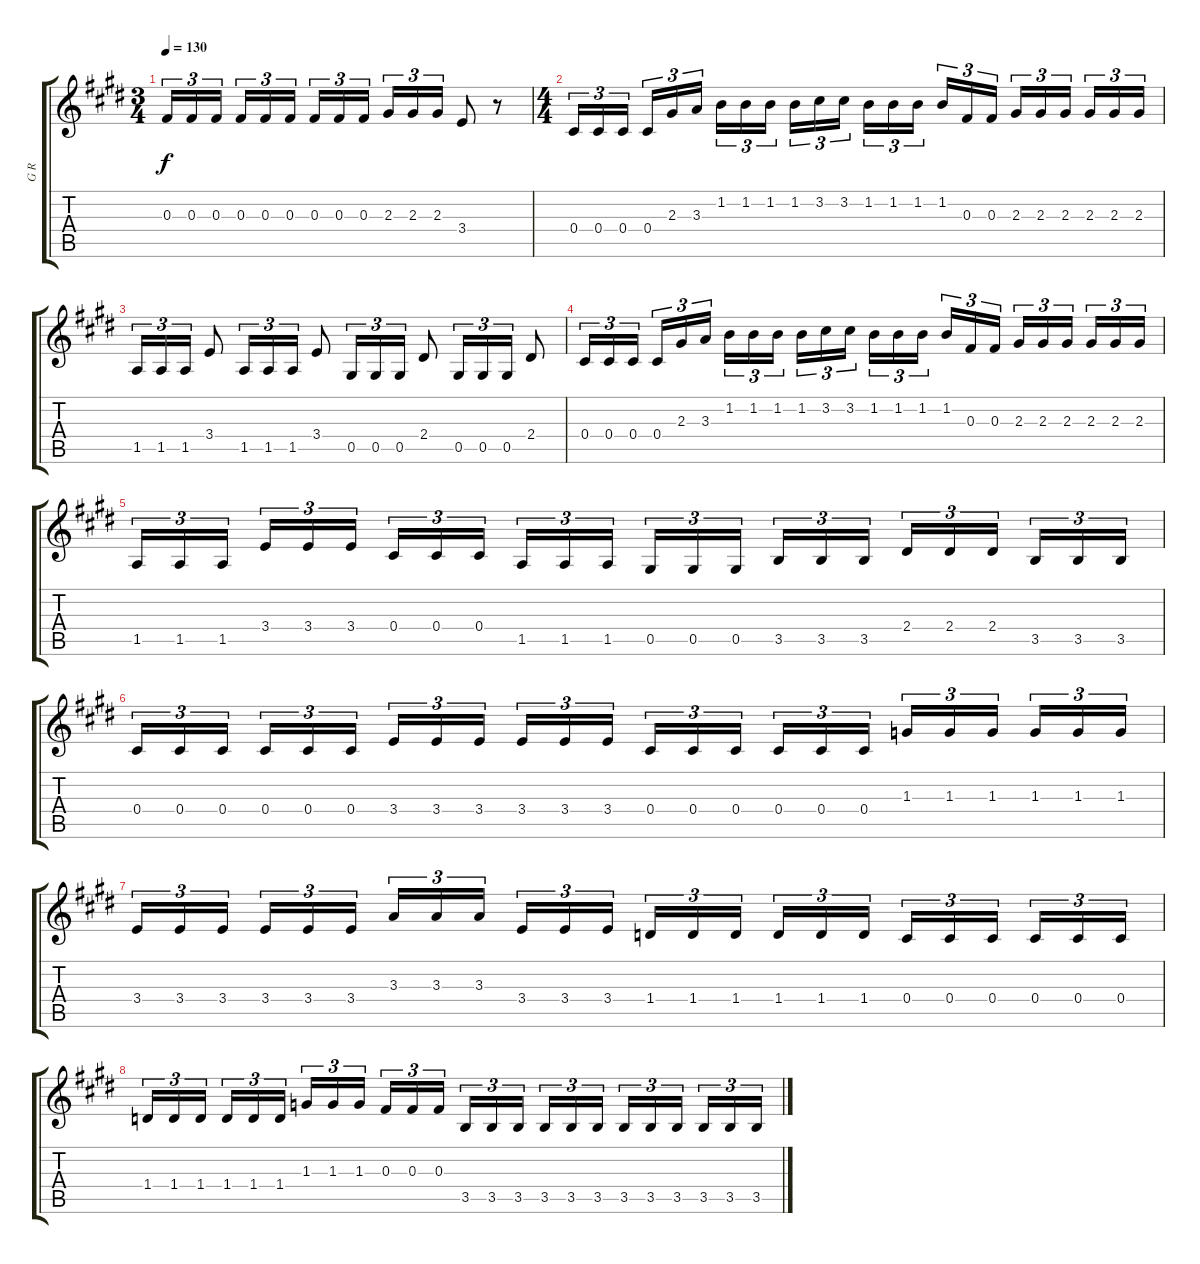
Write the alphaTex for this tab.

\track ("G R" "G R") {instrument distortionguitar}
\staff {score tabs}
\tuning (Eb4 Bb3 Gb3 Db3 Ab2 Eb2) {hide}
\ts (3 4)
\tempo 130
\clef g2
\ks e
0.3.16{tu (3 2) dy f} 0.3.16{tu (3 2)} 0.3.16{tu (3 2)} 0.3.16{tu (3 2)} 0.3.16{tu (3 2)} 0.3.16{tu (3 2)} 0.3.16{tu (3 2)} 0.3.16{tu (3 2)} 0.3.16{tu (3 2)} 2.3.16{tu (3 2)} 2.3.16{tu (3 2)} 2.3.16{tu (3 2)} 3.4.8 r.8 |
\ts (4 4)
0.4.16{tu (3 2)} 0.4.16{tu (3 2)} 0.4.16{tu (3 2)} 0.4.16{tu (3 2)} 2.3.16{tu (3 2)} 3.3.16{tu (3 2)} 1.2.16{tu (3 2)} 1.2.16{tu (3 2)} 1.2.16{tu (3 2)} 1.2.16{tu (3 2)} 3.2.16{tu (3 2)} 3.2.16{tu (3 2)} 1.2.16{tu (3 2)} 1.2.16{tu (3 2)} 1.2.16{tu (3 2)} 1.2.16{tu (3 2)} 0.3.16{tu (3 2)} 0.3.16{tu (3 2)} 2.3.16{tu (3 2)} 2.3.16{tu (3 2)} 2.3.16{tu (3 2)} 2.3.16{tu (3 2)} 2.3.16{tu (3 2)} 2.3.16{tu (3 2)} |
1.5.16{tu (3 2)} 1.5.16{tu (3 2)} 1.5.16{tu (3 2)} 3.4.8 1.5.16{tu (3 2)} 1.5.16{tu (3 2)} 1.5.16{tu (3 2)} 3.4.8 0.5.16{tu (3 2)} 0.5.16{tu (3 2)} 0.5.16{tu (3 2)} 2.4.8 0.5.16{tu (3 2)} 0.5.16{tu (3 2)} 0.5.16{tu (3 2)} 2.4.8 |
0.4.16{tu (3 2)} 0.4.16{tu (3 2)} 0.4.16{tu (3 2)} 0.4.16{tu (3 2)} 2.3.16{tu (3 2)} 3.3.16{tu (3 2)} 1.2.16{tu (3 2)} 1.2.16{tu (3 2)} 1.2.16{tu (3 2)} 1.2.16{tu (3 2)} 3.2.16{tu (3 2)} 3.2.16{tu (3 2)} 1.2.16{tu (3 2)} 1.2.16{tu (3 2)} 1.2.16{tu (3 2)} 1.2.16{tu (3 2)} 0.3.16{tu (3 2)} 0.3.16{tu (3 2)} 2.3.16{tu (3 2)} 2.3.16{tu (3 2)} 2.3.16{tu (3 2)} 2.3.16{tu (3 2)} 2.3.16{tu (3 2)} 2.3.16{tu (3 2)} |
1.5.16{tu (3 2)} 1.5.16{tu (3 2)} 1.5.16{tu (3 2)} 3.4.16{tu (3 2)} 3.4.16{tu (3 2)} 3.4.16{tu (3 2)} 0.4.16{tu (3 2)} 0.4.16{tu (3 2)} 0.4.16{tu (3 2)} 1.5.16{tu (3 2)} 1.5.16{tu (3 2)} 1.5.16{tu (3 2)} 0.5.16{tu (3 2)} 0.5.16{tu (3 2)} 0.5.16{tu (3 2)} 3.5.16{tu (3 2)} 3.5.16{tu (3 2)} 3.5.16{tu (3 2)} 2.4.16{tu (3 2)} 2.4.16{tu (3 2)} 2.4.16{tu (3 2)} 3.5.16{tu (3 2)} 3.5.16{tu (3 2)} 3.5.16{tu (3 2)} |
0.4.16{tu (3 2)} 0.4.16{tu (3 2)} 0.4.16{tu (3 2)} 0.4.16{tu (3 2)} 0.4.16{tu (3 2)} 0.4.16{tu (3 2)} 3.4.16{tu (3 2)} 3.4.16{tu (3 2)} 3.4.16{tu (3 2)} 3.4.16{tu (3 2)} 3.4.16{tu (3 2)} 3.4.16{tu (3 2)} 0.4.16{tu (3 2)} 0.4.16{tu (3 2)} 0.4.16{tu (3 2)} 0.4.16{tu (3 2)} 0.4.16{tu (3 2)} 0.4.16{tu (3 2)} 1.3.16{tu (3 2)} 1.3.16{tu (3 2)} 1.3.16{tu (3 2)} 1.3.16{tu (3 2)} 1.3.16{tu (3 2)} 1.3.16{tu (3 2)} |
3.4.16{tu (3 2)} 3.4.16{tu (3 2)} 3.4.16{tu (3 2)} 3.4.16{tu (3 2)} 3.4.16{tu (3 2)} 3.4.16{tu (3 2)} 3.3.16{tu (3 2)} 3.3.16{tu (3 2)} 3.3.16{tu (3 2)} 3.4.16{tu (3 2)} 3.4.16{tu (3 2)} 3.4.16{tu (3 2)} 1.4.16{tu (3 2)} 1.4.16{tu (3 2)} 1.4.16{tu (3 2)} 1.4.16{tu (3 2)} 1.4.16{tu (3 2)} 1.4.16{tu (3 2)} 0.4.16{tu (3 2)} 0.4.16{tu (3 2)} 0.4.16{tu (3 2)} 0.4.16{tu (3 2)} 0.4.16{tu (3 2)} 0.4.16{tu (3 2)} |
1.4.16{tu (3 2)} 1.4.16{tu (3 2)} 1.4.16{tu (3 2)} 1.4.16{tu (3 2)} 1.4.16{tu (3 2)} 1.4.16{tu (3 2)} 1.3.16{tu (3 2)} 1.3.16{tu (3 2)} 1.3.16{tu (3 2)} 0.3.16{tu (3 2)} 0.3.16{tu (3 2)} 0.3.16{tu (3 2)} 3.5.16{tu (3 2)} 3.5.16{tu (3 2)} 3.5.16{tu (3 2)} 3.5.16{tu (3 2)} 3.5.16{tu (3 2)} 3.5.16{tu (3 2)} 3.5.16{tu (3 2)} 3.5.16{tu (3 2)} 3.5.16{tu (3 2)} 3.5.16{tu (3 2)} 3.5.16{tu (3 2)} 3.5.16{tu (3 2)}
